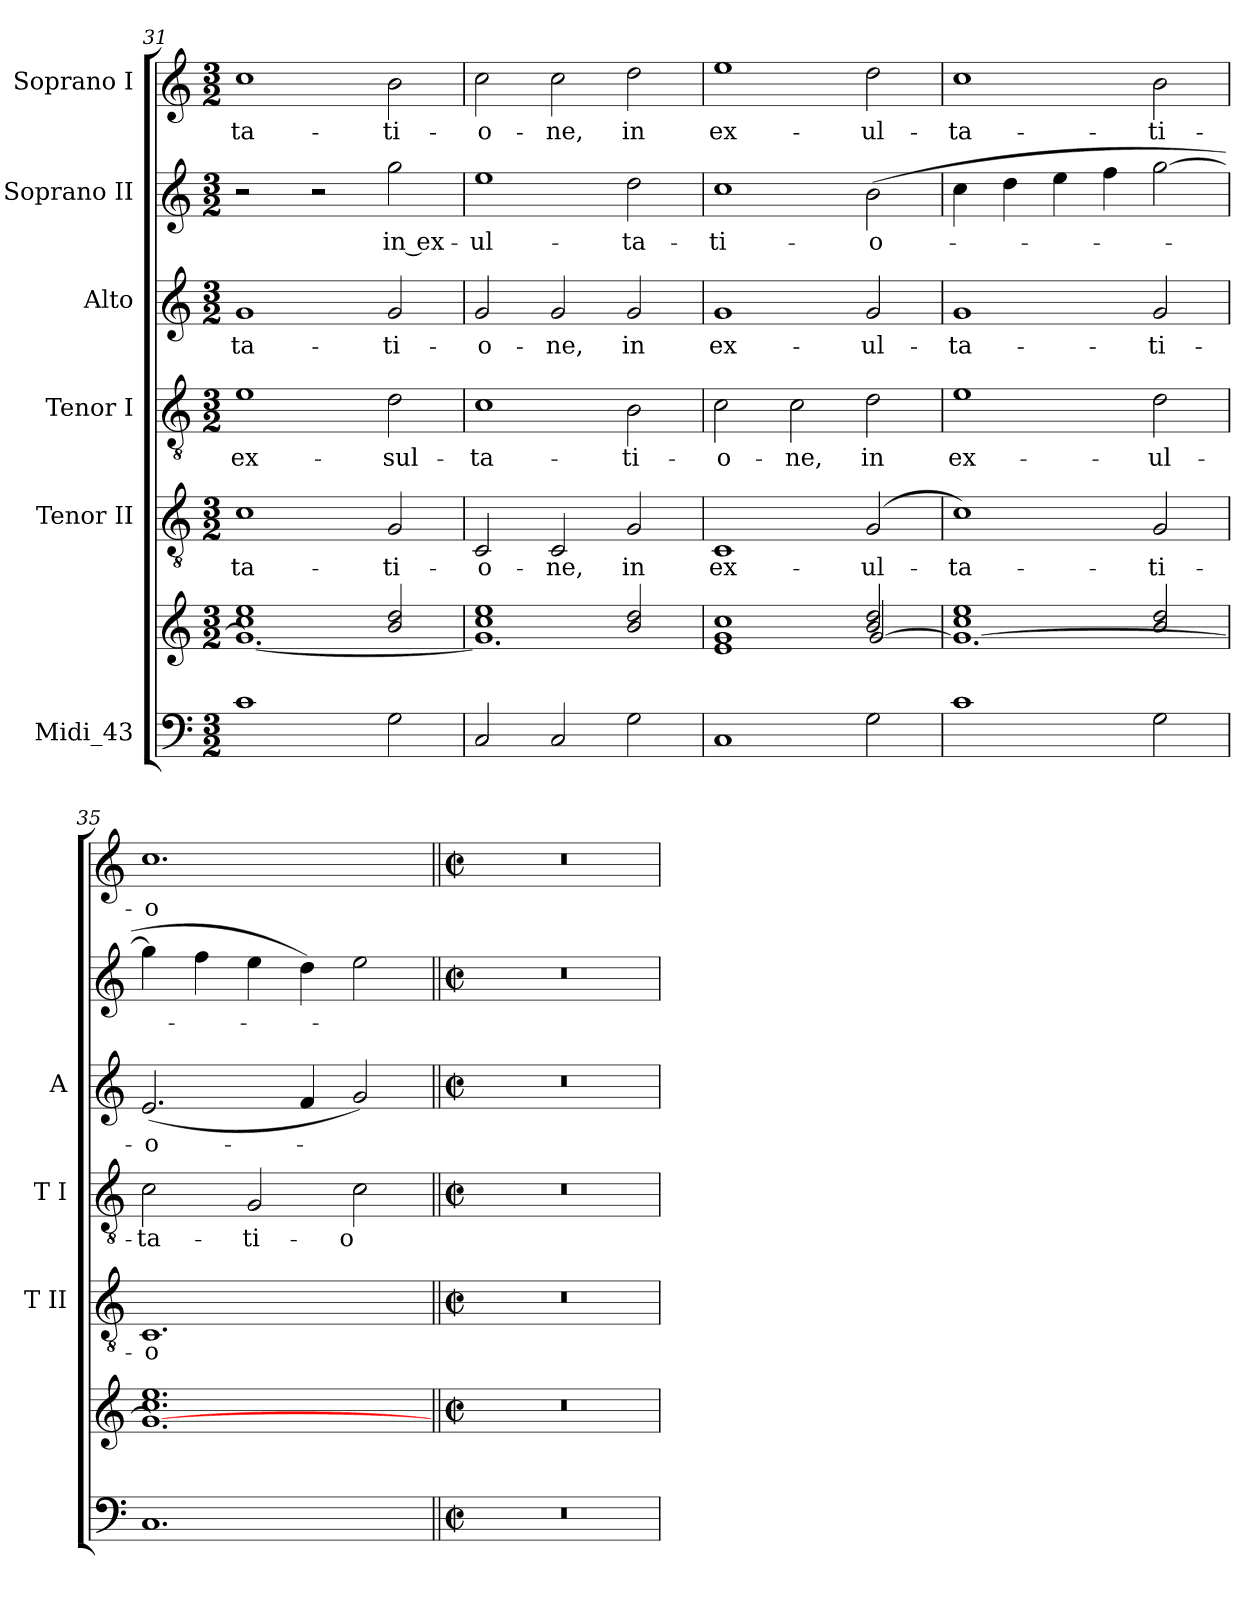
**kern	**kern	**kern	**text	**kern	**text	**kern	**text	**kern	**text	**kern	**text
*part6	*part6	*part5	*part5	*part4	*part4	*part3	*part3	*part2	*part2	*part1	*part1
*staff7	*staff6	*staff5	*staff5	*staff4	*staff4	*staff3	*staff3	*staff2	*staff2	*staff1	*staff1
*I"Midi_43	*	*I"Tenor II	*	*I"Tenor I	*	*I"Alto	*	*I"Soprano II	*	*I"Soprano I	*
*	*	*I'T II	*	*I'T I	*	*I'A	*	*	*	*	*
*clefF4	*clefG2	*clefGv2	*	*clefGv2	*	*clefG2	*	*clefG2	*	*clefG2	*
*k[]	*k[]	*k[]	*	*k[]	*	*k[]	*	*k[]	*	*k[]	*
*C:	*C:	*C:	*	*C:	*	*C:	*	*C:	*	*C:	*
*M3/2	*M3/2	*M3/2	*	*M3/2	*	*M3/2	*	*M3/2	*	*M3/2	*
=31	=31	=31	=31	=31	=31	=31	=31	=31	=31	=31	=31
*	*^	*	*	*	*	*	*	*	*	*	*
*	*	*^	*	*	*	*	*	*	*	*	*	*
!	!	!	!	!	!LO:LY:b	!	!LO:LY:b	!	!LO:LY:b	!	!	!	!LO:LY:b
1c	1cc/ 1ee/	1.g\_	1.ryy	1c	-ta-	1e	ex-	1g	-ta-	2r	.	1cc	-ta-
.	.	.	.	.	.	.	.	.	.	2r	.	.	.
!	!	!	!	!	!LO:LY:b	!	!LO:LY:b	!	!LO:LY:b	!	!LO:LY:b	!	!LO:LY:b
2G	2b/ 2dd/	.	.	2G	-ti-	2d	-sul-	2g	-ti-	2gg	in ex-	2b	-ti-
=32	=32	=32	=32	=32	=32	=32	=32	=32	=32	=32	=32	=32	=32
!	!	!	!	!	!LO:LY:b	!	!LO:LY:b	!	!LO:LY:b	!	!LO:LY:b	!	!LO:LY:b
2C	1cc/ 1ee/	1.g\]	1.ryy	2C	-o-	1c	-ta-	2g	-o-	1ee	-ul-	2cc	-o-
!	!	!	!	!	!LO:LY:b	!	!	!	!LO:LY:b	!	!	!	!LO:LY:b
2C	.	.	.	2C	-ne,	.	.	2g	-ne,	.	.	2cc	-ne,
!	!	!	!	!	!LO:LY:b	!	!LO:LY:b	!	!LO:LY:b	!	!LO:LY:b	!	!LO:LY:b
2G	2b/ 2dd/	.	.	2G	in	2B	-ti-	2g	in	2dd	-ta-	2dd	in
=33	=33	=33	=33	=33	=33	=33	=33	=33	=33	=33	=33	=33	=33
!	!	!	!	!	!LO:LY:b	!	!LO:LY:b	!	!LO:LY:b	!	!LO:LY:b	!	!LO:LY:b
1C	1e/ 1g/ 1cc/	1.ryy	1ryy	1C	ex-	2c	-o-	1g	ex-	1cc	-ti-	1ee	ex-
!	!	!	!	!	!	!	!LO:LY:b	!	!	!	!	!	!
.	.	.	.	.	.	2c	-ne,	.	.	.	.	.	.
!	!	!	!	!	!LO:LY:b	!	!LO:LY:b	!	!LO:LY:b	!	!LO:LY:b	!	!LO:LY:b
2G	2b/ 2dd/	.	[2g/	(<2G	-ul-	2d	in	2g	-ul-	(>2b	-o-	2dd	-ul-
=34	=34	=34	=34	=34	=34	=34	=34	=34	=34	=34	=34	=34	=34
!	!	!	!	!	!LO:LY:b	!	!LO:LY:b	!	!LO:LY:b	!	!	!	!LO:LY:b
1c	1cc/ 1ee/	1.ryy	1.g\_	1c)	-ta-	1e	ex-	1g	-ta-	4cc	.	1cc	-ta-
.	.	.	.	.	.	.	.	.	.	4dd	.	.	.
.	.	.	.	.	.	.	.	.	.	4ee	.	.	.
.	.	.	.	.	.	.	.	.	.	4ff	.	.	.
!	!	!	!	!	!LO:LY:b	!	!LO:LY:b	!	!LO:LY:b	!	!	!	!LO:LY:b
2G	2b/ 2dd/	.	.	2G	-ti-	2d	-ul-	2g	-ti-	[2gg	.	2b	-ti-
=35	=35	=35	=35	=35	=35	=35	=35	=35	=35	=35	=35	=35	=35
!	!	!	!	!	!LO:LY:b	!	!LO:LY:b	!	!LO:LY:b	!	!	!	!LO:LY:b
1.C	1.cc/ 1.ee/	1.ryy	1.g\_	1.C	-o-	2c	-ta-	(<2.e	-o-	4gg]	.	1.cc	-o-
.	.	.	.	.	.	.	.	.	.	4ff	.	.	.
!	!	!	!	!	!	!	!LO:LY:b	!	!	!	!	!	!
.	.	.	.	.	.	2G	-ti-	.	.	4ee	.	.	.
.	.	.	.	.	.	.	.	4f	.	4dd)	.	.	.
!	!	!	!	!	!	!	!LO:LY:b	!	!	!	!	!	!
.	.	.	.	.	.	2c	-o-	2g)	.	2ee	.	.	.
*	*v	*v	*v	*	*	*	*	*	*	*	*	*	*
=36||	=36||	=36||	=36||	=36||	=36||	=36||	=36||	=36||	=36||	=36||	=36||
*M4/2	*M4/2	*M4/2	*	*M4/2	*	*M4/2	*	*M4/2	*	*M4/2	*
*met(c|)	*met(c|)	*met(c|)	*	*met(c|)	*	*met(c|)	*	*met(c|)	*	*met(c|)	*
0r	0r	0r	.	0r	.	0r	.	0r	.	0r	.
=	=	=	=	=	=	=	=	=	=	=	=
*-	*-	*-	*-	*-	*-	*-	*-	*-	*-	*-	*-
